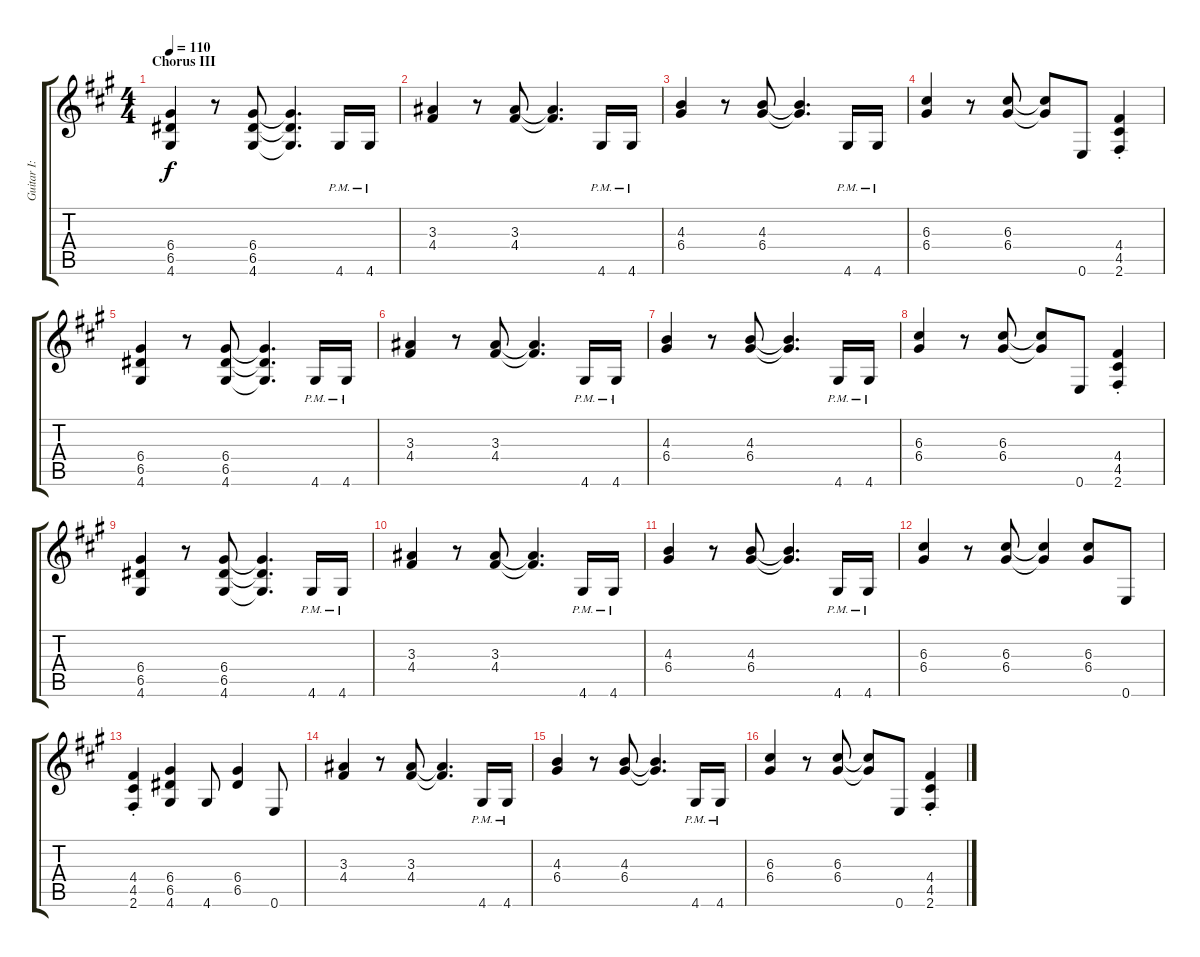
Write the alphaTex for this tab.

\track ("Guitar I: Mick Jones" "Guitar I: ") {instrument overdrivenguitar}
\staff {score tabs}
\tuning (E4 B3 G3 D3 A2 E2) {hide}
\ts (4 4)
\section ("" "Chorus III")
\tempo 110
\clef g2
\ks a
(6.4 6.5 4.6).4{dy f} r.8 (6.4 6.5 4.6).8 (6.4{t} 6.5{t} 4.6{t}).4{d} 4.6{pm}.16 4.6{pm}.16 |
(3.3 4.4).4 r.8 (3.3 4.4).8 (3.3{t} 4.4{t}).4{d} 4.6{pm}.16 4.6{pm}.16 |
(4.3 6.4).4 r.8 (4.3 6.4).8 (4.3{t} 6.4{t}).4{d} 4.6{pm}.16 4.6{pm}.16 |
(6.3 6.4).4 r.8 (6.3 6.4).8 (6.3{t} 6.4{t}).8 0.6.8 (4.4{st} 4.5{st} 2.6{st}).4 |
(6.4 6.5 4.6).4 r.8 (6.4 6.5 4.6).8 (6.4{t} 6.5{t} 4.6{t}).4{d} 4.6{pm}.16 4.6{pm}.16 |
(3.3 4.4).4 r.8 (3.3 4.4).8 (3.3{t} 4.4{t}).4{d} 4.6{pm}.16 4.6{pm}.16 |
(4.3 6.4).4 r.8 (4.3 6.4).8 (4.3{t} 6.4{t}).4{d} 4.6{pm}.16 4.6{pm}.16 |
(6.3 6.4).4 r.8 (6.3 6.4).8 (6.3{t} 6.4{t}).8 0.6.8 (4.4{st} 4.5{st} 2.6{st}).4 |
(6.4 6.5 4.6).4 r.8 (6.4 6.5 4.6).8 (6.4{t} 6.5{t} 4.6{t}).4{d} 4.6{pm}.16 4.6{pm}.16 |
(3.3 4.4).4 r.8 (3.3 4.4).8 (3.3{t} 4.4{t}).4{d} 4.6{pm}.16 4.6{pm}.16 |
(4.3 6.4).4 r.8 (4.3 6.4).8 (4.3{t} 6.4{t}).4{d} 4.6{pm}.16 4.6{pm}.16 |
(6.3 6.4).4 r.8 (6.3 6.4).8 (6.3{t} 6.4{t}).4 (6.3 6.4).8 0.6.8 |
(4.4{st} 4.5{st} 2.6{st}).4 (6.4 6.5 4.6).4 4.6.8 (6.4 6.5).4 0.6.8 |
(3.3 4.4).4 r.8 (3.3 4.4).8 (3.3{t} 4.4{t}).4{d} 4.6{pm}.16 4.6{pm}.16 |
(4.3 6.4).4 r.8 (4.3 6.4).8 (4.3{t} 6.4{t}).4{d} 4.6{pm}.16 4.6{pm}.16 |
(6.3 6.4).4 r.8 (6.3 6.4).8 (6.3{t} 6.4{t}).8 0.6.8 (4.4{st} 4.5{st} 2.6{st}).4
